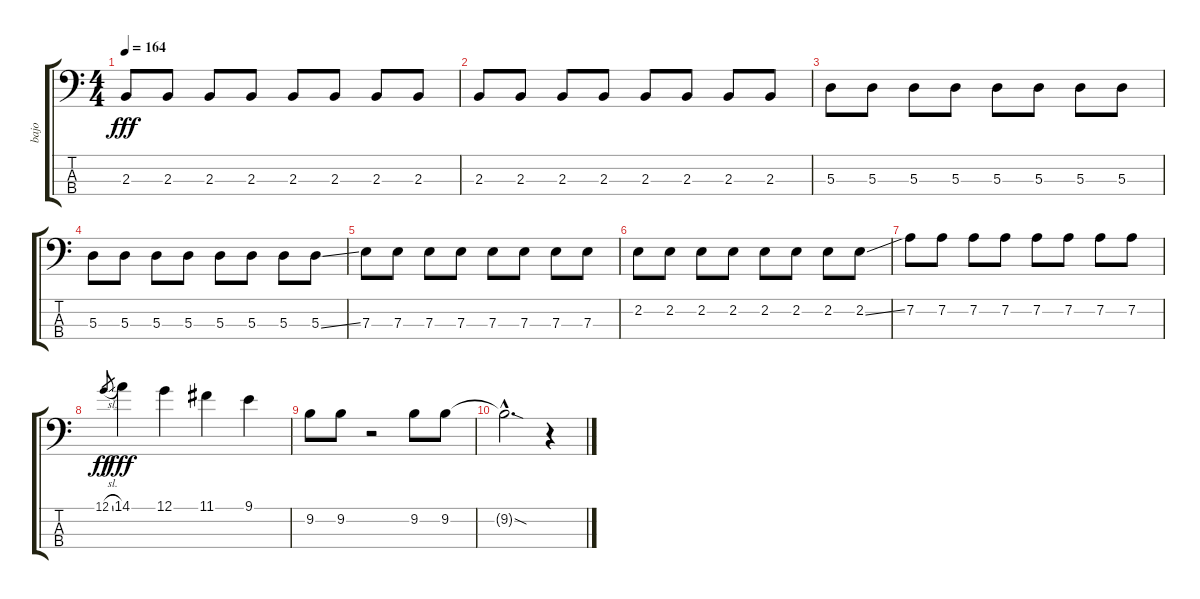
\track ("bajo" "bajo") {instrument electricbasspick}
\staff {score tabs}
\tuning (G2 D2 A1 E1) {hide}
\ts (4 4)
\tempo 164
\clef f4
\ks c
2.3.8{dy fff} 2.3.8 2.3.8 2.3.8 2.3.8 2.3.8 2.3.8 2.3.8 |
2.3.8 2.3.8 2.3.8 2.3.8 2.3.8 2.3.8 2.3.8 2.3.8 |
5.3.8 5.3.8 5.3.8 5.3.8 5.3.8 5.3.8 5.3.8 5.3.8 |
5.3.8 5.3.8 5.3.8 5.3.8 5.3.8 5.3.8 5.3.8 5.3{ss}.8 |
7.3.8 7.3.8 7.3.8 7.3.8 7.3.8 7.3.8 7.3.8 7.3.8 |
2.2.8 2.2.8 2.2.8 2.2.8 2.2.8 2.2.8 2.2.8 2.2{ss}.8 |
7.2.8 7.2.8 7.2.8 7.2.8 7.2.8 7.2.8 7.2.8 7.2.8 |
12.1{sl}.8{gr dy ff} 14.1.4{dy fff} 12.1.4 11.1.4 9.1.4 |
9.2.8 9.2.8 r.2 9.2.8 9.2.8 |
9.2{sod hac t}.2{d} r.4
